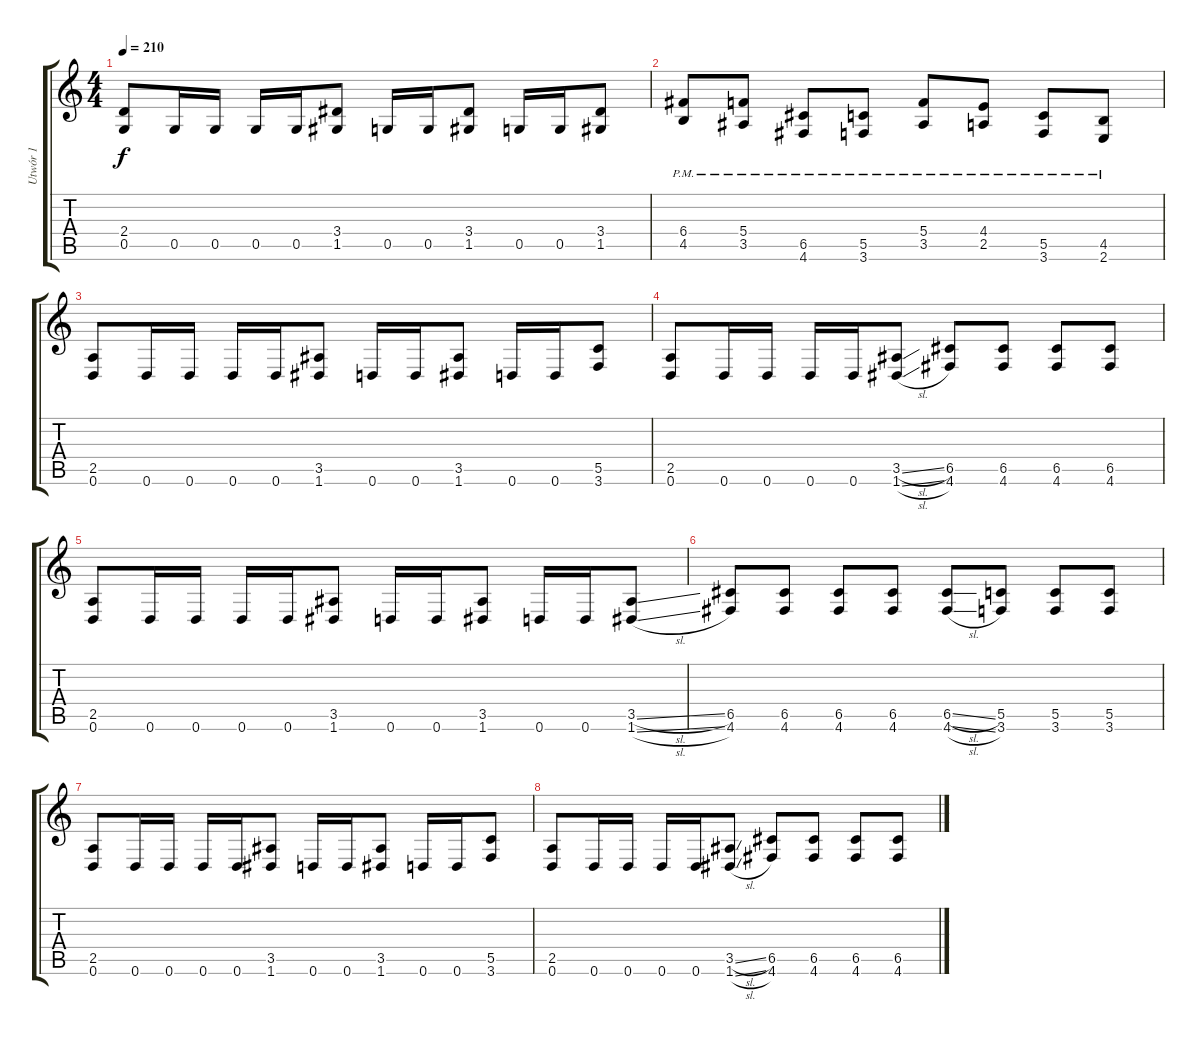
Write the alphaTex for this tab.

\track ("Utwór 1" "Utwór 1") {instrument distortionguitar}
\staff {score tabs}
\tuning (D4 A3 F3 C3 G2 D2) {hide}
\ts (4 4)
\tempo 210
\clef g2
\ks c
(2.4 0.5).8{dy f} 0.5.16 0.5.16 0.5.16 0.5.16 (3.4 1.5).8 0.5.16 0.5.16 (3.4 1.5).8 0.5.16 0.5.16 (3.4 1.5).8 |
(6.4{pm} 4.5{pm}).8 (5.4{pm} 3.5{pm}).8 (6.5{pm} 4.6{pm}).8 (5.5{pm} 3.6{pm}).8 (5.4{pm} 3.5{pm}).8 (4.4{pm} 2.5{pm}).8 (5.5{pm} 3.6{pm}).8 (4.5{pm} 2.6{pm}).8 |
(2.5 0.6).8 0.6.16 0.6.16 0.6.16 0.6.16 (3.5 1.6).8 0.6.16 0.6.16 (3.5 1.6).8 0.6.16 0.6.16 (5.5 3.6).8 |
(2.5 0.6).8 0.6.16 0.6.16 0.6.16 0.6.16 (3.5{sl} 1.6{sl}).8 (6.5 4.6).8 (6.5 4.6).8 (6.5 4.6).8 (6.5 4.6).8 |
(2.5 0.6).8 0.6.16 0.6.16 0.6.16 0.6.16 (3.5 1.6).8 0.6.16 0.6.16 (3.5 1.6).8 0.6.16 0.6.16 (3.5{sl} 1.6{sl}).8 |
(6.5 4.6).8 (6.5 4.6).8 (6.5 4.6).8 (6.5 4.6).8 (6.5{sl} 4.6{sl}).8 (5.5 3.6).8 (5.5 3.6).8 (5.5 3.6).8 |
(2.5 0.6).8 0.6.16 0.6.16 0.6.16 0.6.16 (3.5 1.6).8 0.6.16 0.6.16 (3.5 1.6).8 0.6.16 0.6.16 (5.5 3.6).8 |
(2.5 0.6).8 0.6.16 0.6.16 0.6.16 0.6.16 (3.5{sl} 1.6{sl}).8 (6.5 4.6).8 (6.5 4.6).8 (6.5 4.6).8 (6.5 4.6).8
